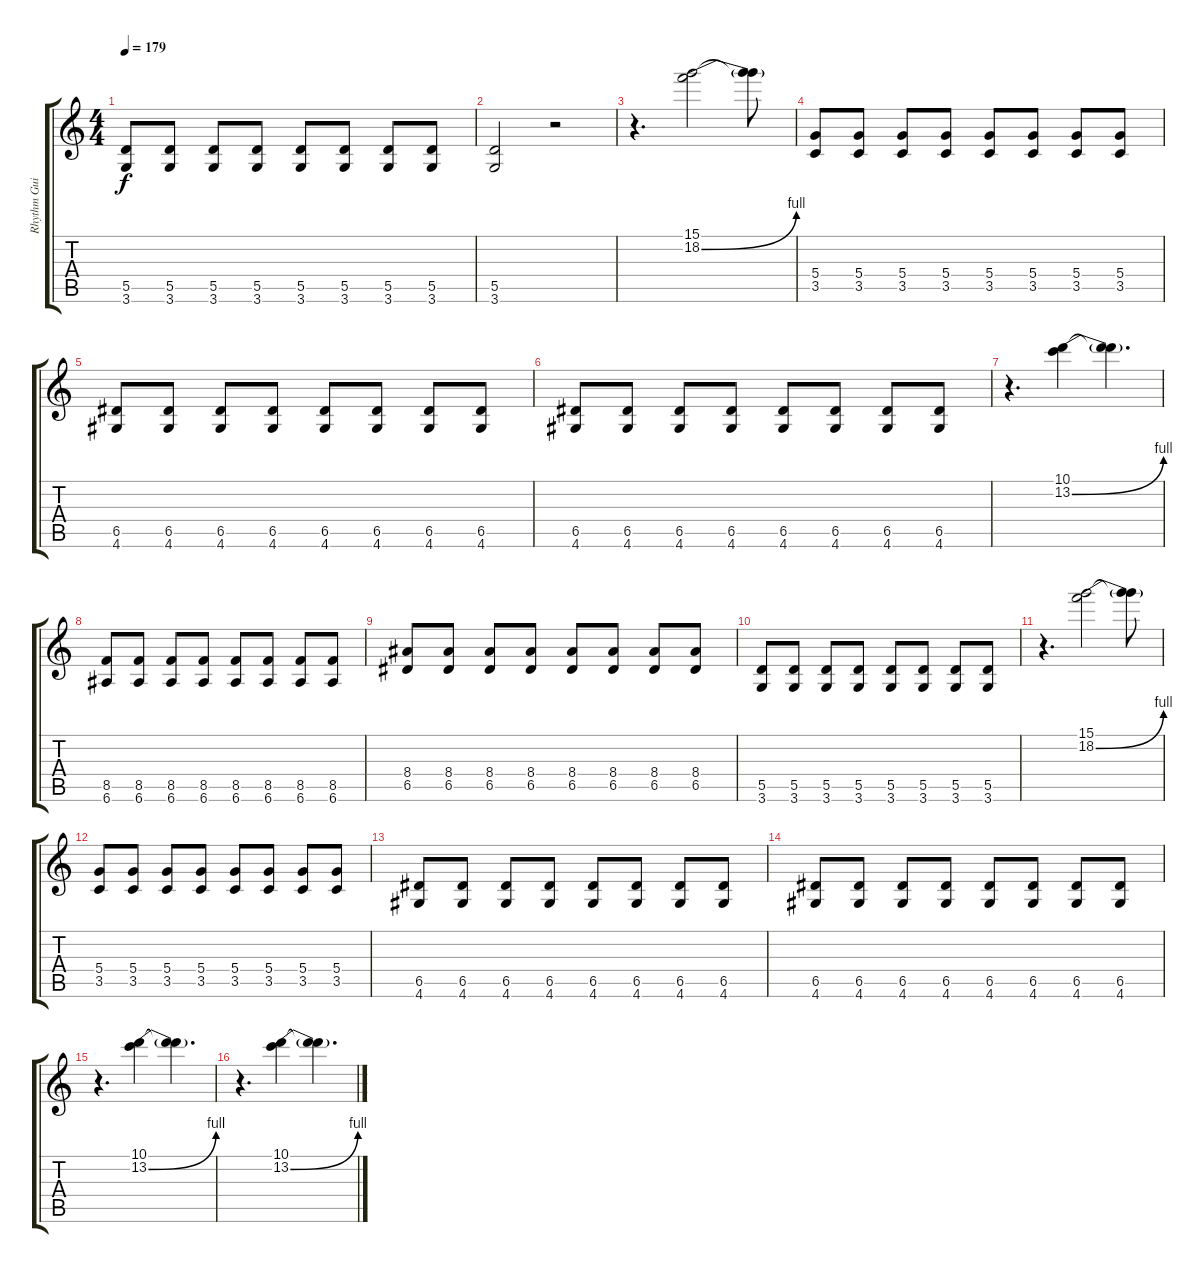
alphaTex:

\track ("Rhythm Guitar" "Rhythm Gui") {instrument distortionguitar}
\staff {score tabs}
\tuning (E4 B3 G3 D3 A2 E2) {hide}
\ts (4 4)
\tempo 179
\clef g2
\ks c
(5.5 3.6).8{dy f} (5.5 3.6).8 (5.5 3.6).8 (5.5 3.6).8 (5.5 3.6).8 (5.5 3.6).8 (5.5 3.6).8 (5.5 3.6).8 |
(5.5 3.6).2 r.2 |
r.4{d} (15.1 18.2{be (bend 0 0 60 4)}).2 (15.1{t} 18.2{t}).8 |
(5.4 3.5).8 (5.4 3.5).8 (5.4 3.5).8 (5.4 3.5).8 (5.4 3.5).8 (5.4 3.5).8 (5.4 3.5).8 (5.4 3.5).8 |
(6.5 4.6).8 (6.5 4.6).8 (6.5 4.6).8 (6.5 4.6).8 (6.5 4.6).8 (6.5 4.6).8 (6.5 4.6).8 (6.5 4.6).8 |
(6.5 4.6).8 (6.5 4.6).8 (6.5 4.6).8 (6.5 4.6).8 (6.5 4.6).8 (6.5 4.6).8 (6.5 4.6).8 (6.5 4.6).8 |
r.4{d} (10.1 13.2{be (bend 0 0 60 4)}).4 (10.1{t} 13.2{t}).4{d} |
(8.5 6.6).8 (8.5 6.6).8 (8.5 6.6).8 (8.5 6.6).8 (8.5 6.6).8 (8.5 6.6).8 (8.5 6.6).8 (8.5 6.6).8 |
(8.4 6.5).8 (8.4 6.5).8 (8.4 6.5).8 (8.4 6.5).8 (8.4 6.5).8 (8.4 6.5).8 (8.4 6.5).8 (8.4 6.5).8 |
(5.5 3.6).8 (5.5 3.6).8 (5.5 3.6).8 (5.5 3.6).8 (5.5 3.6).8 (5.5 3.6).8 (5.5 3.6).8 (5.5 3.6).8 |
r.4{d} (15.1 18.2{be (bend 0 0 60 4)}).2 (15.1{t} 18.2{t}).8 |
(5.4 3.5).8 (5.4 3.5).8 (5.4 3.5).8 (5.4 3.5).8 (5.4 3.5).8 (5.4 3.5).8 (5.4 3.5).8 (5.4 3.5).8 |
(6.5 4.6).8 (6.5 4.6).8 (6.5 4.6).8 (6.5 4.6).8 (6.5 4.6).8 (6.5 4.6).8 (6.5 4.6).8 (6.5 4.6).8 |
(6.5 4.6).8 (6.5 4.6).8 (6.5 4.6).8 (6.5 4.6).8 (6.5 4.6).8 (6.5 4.6).8 (6.5 4.6).8 (6.5 4.6).8 |
r.4{d} (10.1 13.2{be (bend 0 0 60 4)}).4 (10.1{t} 13.2{t}).4{d} |
r.4{d} (10.1 13.2{be (bend 0 0 60 4)}).4 (10.1{t} 13.2{t}).4{d}
